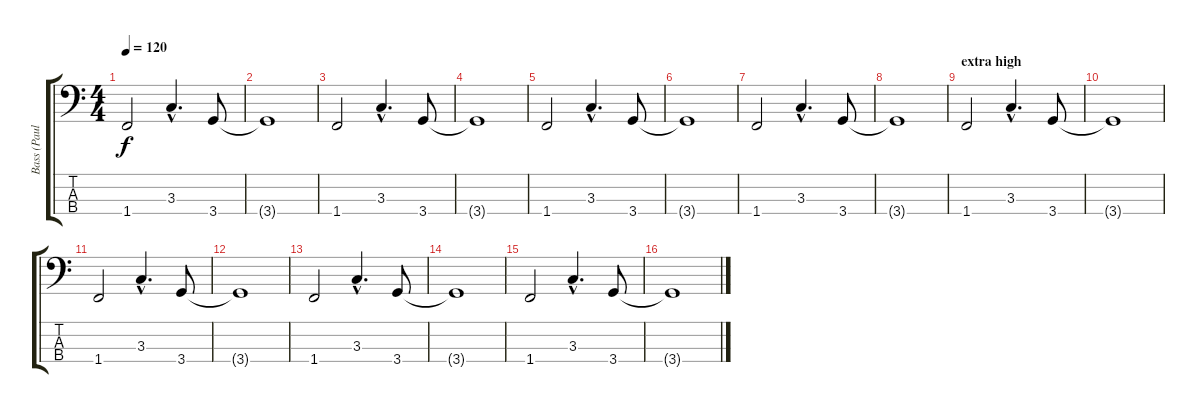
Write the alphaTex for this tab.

\track ("Bass (Paul McGuigan)" "Bass (Paul") {instrument electricbassfinger}
\staff {score tabs}
\tuning (G2 D2 A1 E1) {hide}
\ts (4 4)
\tempo 120
\clef f4
\ks c
1.4.2{dy f} 3.3{hac}.4{d} 3.4.8 |
3.4{t}.1 |
1.4.2 3.3{hac}.4{d} 3.4.8 |
3.4{t}.1 |
1.4.2 3.3{hac}.4{d} 3.4.8 |
3.4{t}.1 |
1.4.2 3.3{hac}.4{d} 3.4.8 |
3.4{t}.1 |
\section ("" "extra high")
1.4.2 3.3{hac}.4{d} 3.4.8 |
3.4{t}.1 |
1.4.2 3.3{hac}.4{d} 3.4.8 |
3.4{t}.1 |
1.4.2 3.3{hac}.4{d} 3.4.8 |
3.4{t}.1 |
1.4.2 3.3{hac}.4{d} 3.4.8 |
3.4{t}.1
